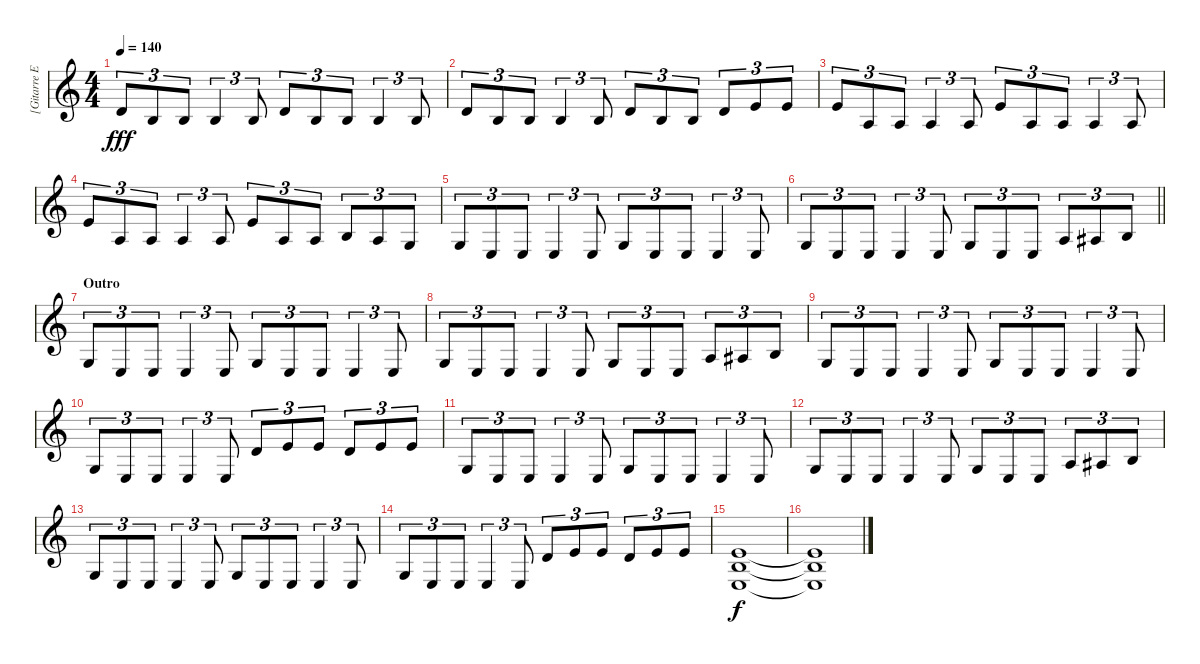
\track ("[Gitarre Effekt]" "[Gitarre E") {instrument distortionguitar}
\staff {score}
\tuning (E4 B3 G3 D3 A2 E2) {hide}
\ts (4 4)
\tempo 140
\clef g2
\ks c
5.5.8{tu (3 2) dy fff} 7.6.8{tu (3 2)} 7.6.8{tu (3 2)} 7.6.4{tu (3 2)} 7.6.8{tu (3 2)} 5.5.8{tu (3 2)} 7.6.8{tu (3 2)} 7.6.8{tu (3 2)} 7.6.4{tu (3 2)} 7.6.8{tu (3 2)} |
5.5.8{tu (3 2)} 7.6.8{tu (3 2)} 7.6.8{tu (3 2)} 7.6.4{tu (3 2)} 7.6.8{tu (3 2)} 5.5.8{tu (3 2)} 7.6.8{tu (3 2)} 7.6.8{tu (3 2)} 5.5.8{tu (3 2)} 7.5.8{tu (3 2)} 7.5.8{tu (3 2)} |
7.5.8{tu (3 2)} 0.5.8{tu (3 2)} 0.5.8{tu (3 2)} 0.5.4{tu (3 2)} 0.5.8{tu (3 2)} 7.5.8{tu (3 2)} 0.5.8{tu (3 2)} 0.5.8{tu (3 2)} 0.5.4{tu (3 2)} 0.5.8{tu (3 2)} |
7.5.8{tu (3 2)} 0.5.8{tu (3 2)} 0.5.8{tu (3 2)} 0.5.4{tu (3 2)} 0.5.8{tu (3 2)} 7.5.8{tu (3 2)} 0.5.8{tu (3 2)} 0.5.8{tu (3 2)} 2.5.8{tu (3 2)} 0.5.8{tu (3 2)} 3.6.8{tu (3 2)} |
3.6.8{tu (3 2)} 0.6.8{tu (3 2)} 0.6.8{tu (3 2)} 0.6.4{tu (3 2)} 0.6.8{tu (3 2)} 3.6.8{tu (3 2)} 0.6.8{tu (3 2)} 0.6.8{tu (3 2)} 0.6.4{tu (3 2)} 0.6.8{tu (3 2)} |
\barLineRight lightlight
3.6.8{tu (3 2)} 0.6.8{tu (3 2)} 0.6.8{tu (3 2)} 0.6.4{tu (3 2)} 0.6.8{tu (3 2)} 3.6.8{tu (3 2)} 0.6.8{tu (3 2)} 0.6.8{tu (3 2)} 5.6.8{tu (3 2)} 6.6.8{tu (3 2)} 7.6.8{tu (3 2)} |
\section ("" "Outro")
3.6.8{tu (3 2)} 0.6.8{tu (3 2)} 0.6.8{tu (3 2)} 0.6.4{tu (3 2)} 0.6.8{tu (3 2)} 3.6.8{tu (3 2)} 0.6.8{tu (3 2)} 0.6.8{tu (3 2)} 0.6.4{tu (3 2)} 0.6.8{tu (3 2)} |
3.6.8{tu (3 2)} 0.6.8{tu (3 2)} 0.6.8{tu (3 2)} 0.6.4{tu (3 2)} 0.6.8{tu (3 2)} 3.6.8{tu (3 2)} 0.6.8{tu (3 2)} 0.6.8{tu (3 2)} 5.6.8{tu (3 2)} 6.6.8{tu (3 2)} 7.6.8{tu (3 2)} |
3.6.8{tu (3 2)} 0.6.8{tu (3 2)} 0.6.8{tu (3 2)} 0.6.4{tu (3 2)} 0.6.8{tu (3 2)} 3.6.8{tu (3 2)} 0.6.8{tu (3 2)} 0.6.8{tu (3 2)} 0.6.4{tu (3 2)} 0.6.8{tu (3 2)} |
3.6.8{tu (3 2)} 0.6.8{tu (3 2)} 0.6.8{tu (3 2)} 0.6.4{tu (3 2)} 0.6.8{tu (3 2)} 5.5.8{tu (3 2)} 7.5.8{tu (3 2)} 7.5.8{tu (3 2)} 5.5.8{tu (3 2)} 7.5.8{tu (3 2)} 7.5.8{tu (3 2)} |
3.6.8{tu (3 2)} 0.6.8{tu (3 2)} 0.6.8{tu (3 2)} 0.6.4{tu (3 2)} 0.6.8{tu (3 2)} 3.6.8{tu (3 2)} 0.6.8{tu (3 2)} 0.6.8{tu (3 2)} 0.6.4{tu (3 2)} 0.6.8{tu (3 2)} |
3.6.8{tu (3 2)} 0.6.8{tu (3 2)} 0.6.8{tu (3 2)} 0.6.4{tu (3 2)} 0.6.8{tu (3 2)} 3.6.8{tu (3 2)} 0.6.8{tu (3 2)} 0.6.8{tu (3 2)} 5.6.8{tu (3 2)} 6.6.8{tu (3 2)} 7.6.8{tu (3 2)} |
3.6.8{tu (3 2)} 0.6.8{tu (3 2)} 0.6.8{tu (3 2)} 0.6.4{tu (3 2)} 0.6.8{tu (3 2)} 3.6.8{tu (3 2)} 0.6.8{tu (3 2)} 0.6.8{tu (3 2)} 0.6.4{tu (3 2)} 0.6.8{tu (3 2)} |
3.6.8{tu (3 2)} 0.6.8{tu (3 2)} 0.6.8{tu (3 2)} 0.6.4{tu (3 2)} 0.6.8{tu (3 2)} 5.5.8{tu (3 2)} 7.5.8{tu (3 2)} 7.5.8{tu (3 2)} 5.5.8{tu (3 2)} 7.5.8{tu (3 2)} 7.5.8{tu (3 2)} |
(2.4 2.5 0.6).1{dy f} |
(2.4{t} 2.5{t} 0.6{t}).1
